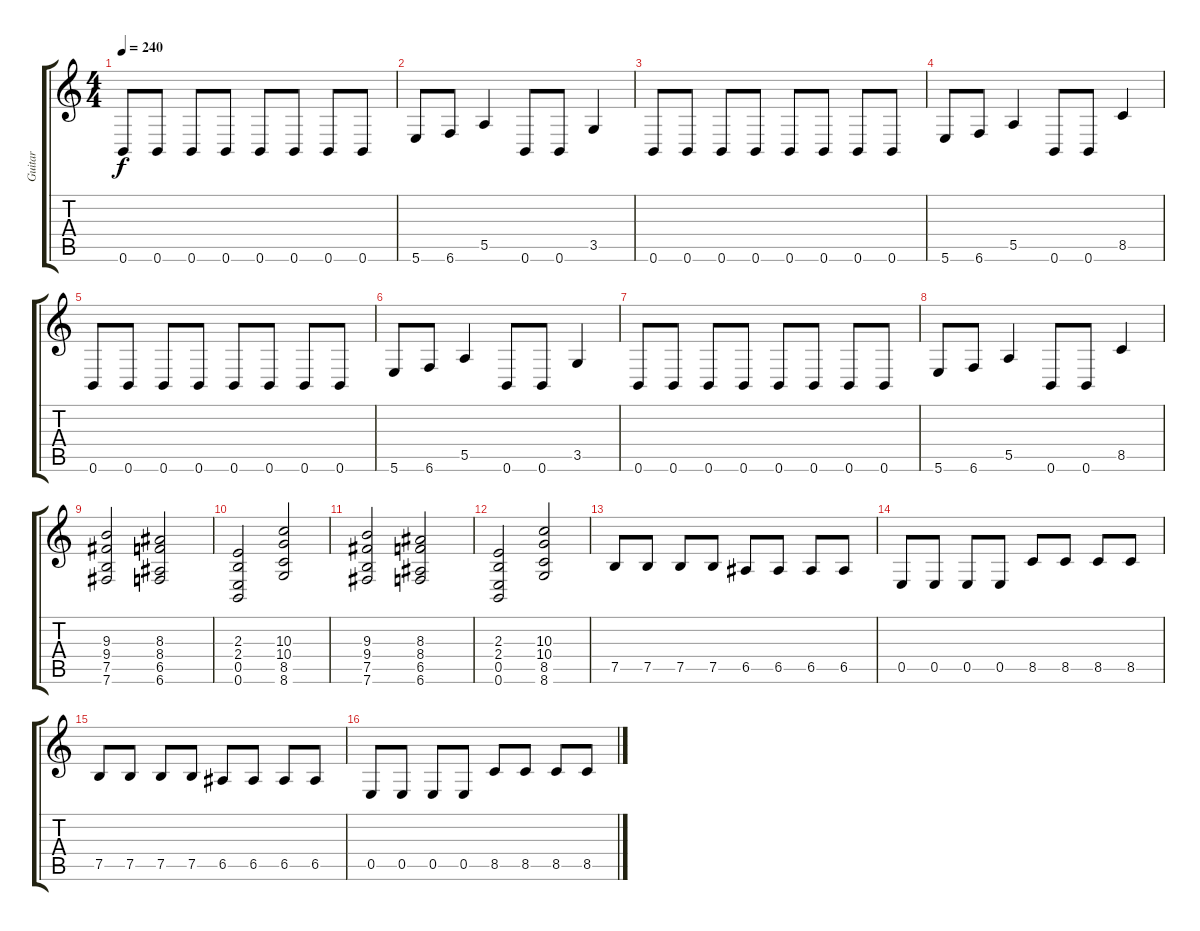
\track ("Guitar" "Guitar") {instrument overdrivenguitar}
\staff {score tabs}
\tuning (B3 Gb3 D3 A2 E2 B1) {hide}
\ts (4 4)
\tempo 240
\clef g2
\ks c
0.6.8{dy f} 0.6.8 0.6.8 0.6.8 0.6.8 0.6.8 0.6.8 0.6.8 |
5.6.8 6.6.8 5.5.4 0.6.8 0.6.8 3.5.4 |
0.6.8 0.6.8 0.6.8 0.6.8 0.6.8 0.6.8 0.6.8 0.6.8 |
5.6.8 6.6.8 5.5.4 0.6.8 0.6.8 8.5.4 |
0.6.8 0.6.8 0.6.8 0.6.8 0.6.8 0.6.8 0.6.8 0.6.8 |
5.6.8 6.6.8 5.5.4 0.6.8 0.6.8 3.5.4 |
0.6.8 0.6.8 0.6.8 0.6.8 0.6.8 0.6.8 0.6.8 0.6.8 |
5.6.8 6.6.8 5.5.4 0.6.8 0.6.8 8.5.4 |
(9.3 9.4 7.5 7.6).2 (8.3 8.4 6.5 6.6).2 |
(2.3 2.4 0.5 0.6).2 (10.3 10.4 8.5 8.6).2 |
(9.3 9.4 7.5 7.6).2 (8.3 8.4 6.5 6.6).2 |
(2.3 2.4 0.5 0.6).2 (10.3 10.4 8.5 8.6).2 |
7.5.8 7.5.8 7.5.8 7.5.8 6.5.8 6.5.8 6.5.8 6.5.8 |
0.5.8 0.5.8 0.5.8 0.5.8 8.5.8 8.5.8 8.5.8 8.5.8 |
7.5.8 7.5.8 7.5.8 7.5.8 6.5.8 6.5.8 6.5.8 6.5.8 |
0.5.8 0.5.8 0.5.8 0.5.8 8.5.8 8.5.8 8.5.8 8.5.8
